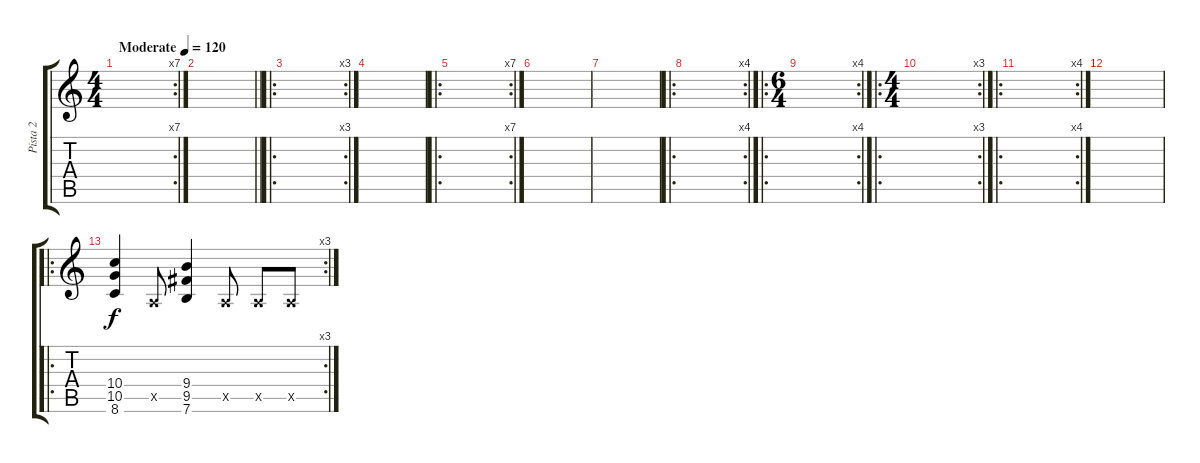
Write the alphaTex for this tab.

\track ("Pista 2" "Pista 2") {instrument distortionguitar}
\staff {score tabs}
\tuning (E4 B3 G3 D3 A2 E2) {hide}
\rc 7
\ts (4 4)
\tempo (120 "Moderate")
\clef g2
\ks c
|
\barLineRight lightlight
|
\ro
\rc 3
|
|
\ro
\rc 7
|
|
|
\ro
\rc 4
|
\ro
\rc 4
\ts (6 4)
|
\ro
\rc 3
\ts (4 4)
|
\ro
\rc 4
|
|
\ro
\rc 3
(10.4 10.5 8.6).4 0.5{x}.8 (9.4 9.5 7.6).4 0.5{x}.8 0.5{x}.8 0.5{x}.8
